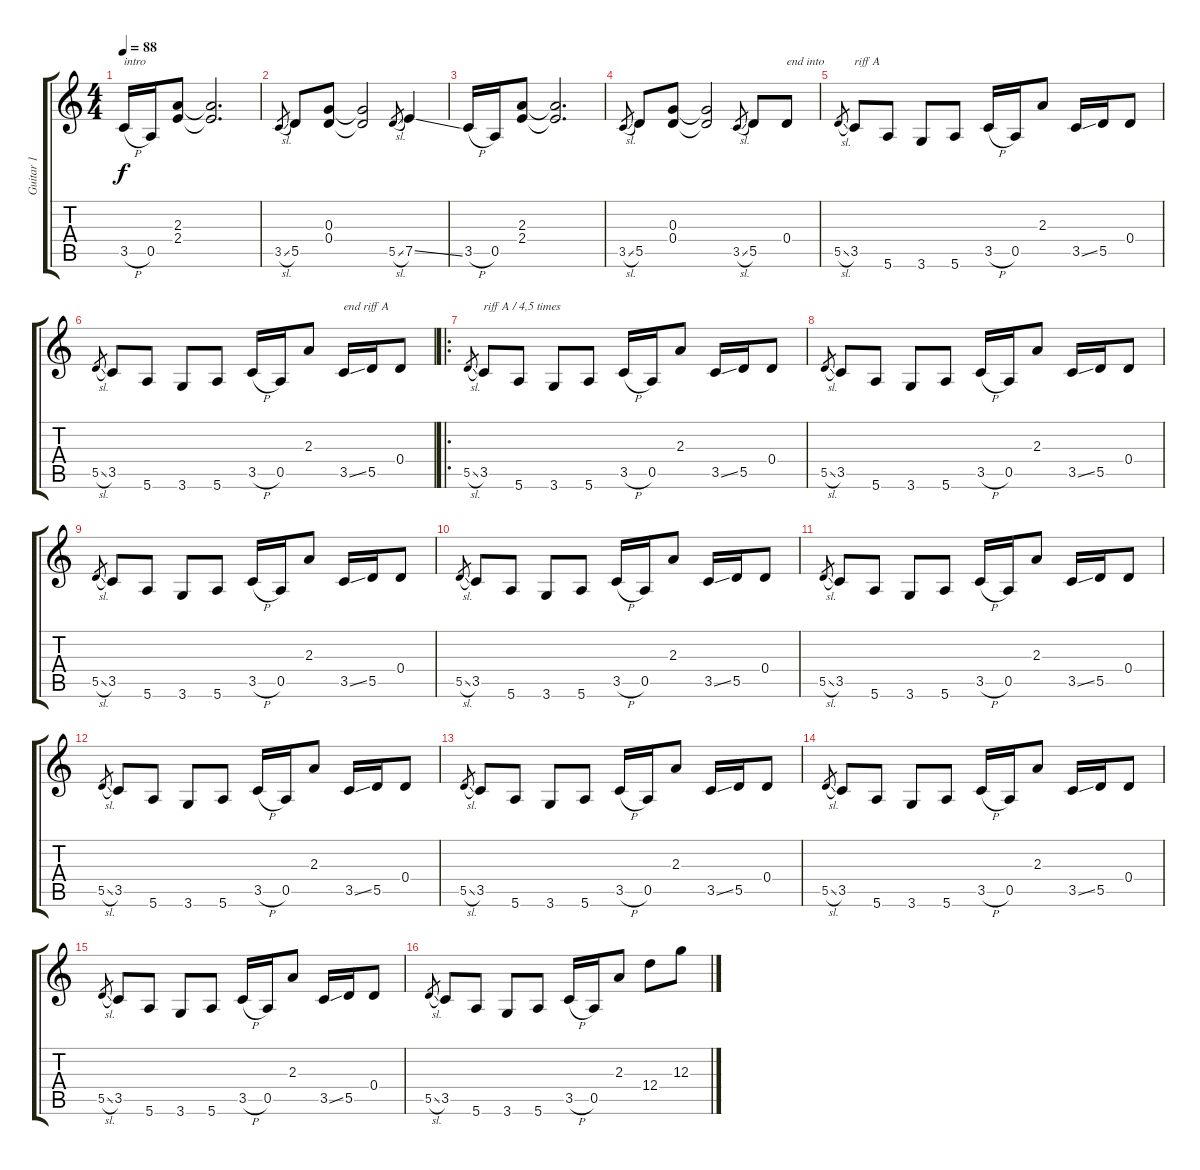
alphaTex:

\track ("Guitar 1" "Guitar 1") {instrument overdrivenguitar}
\staff {score tabs}
\tuning (E4 B3 G3 D3 A2 E2) {hide}
\ts (4 4)
\tempo 88
\clef g2
\ks c
3.5{h}.16{txt "intro" dy f instrument overdrivenguitar} 0.5.16 (2.3 2.4).8 (2.3{t} 2.4{t}).2{d} |
3.5{sl}.8{gr} 5.5.8 (0.3 0.4).8 (0.3{t} 0.4{t}).2 5.5{sl}.8{gr} 7.5{ss}.4 |
3.5{h}.16 0.5.16 (2.3 2.4).8 (2.3{t} 2.4{t}).2{d} |
3.5{sl}.8{gr} 5.5.8 (0.3 0.4).8 (0.3{t} 0.4{t}).2 3.5{sl}.8{gr} 5.5.8 0.4.8{txt "end into"} |
5.5{sl}.8{gr} 3.5.8{txt "riff A"} 5.6.8 3.6.8 5.6.8 3.5{h}.16 0.5.16 2.3.8 3.5{ss}.16 5.5.16 0.4.8 |
5.5{sl}.8{gr} 3.5.8 5.6.8 3.6.8 5.6.8 3.5{h}.16 0.5.16 2.3.8 3.5{ss}.16{txt "end riff A"} 5.5.16 0.4.8 |
\ro
5.5{sl}.8{gr} 3.5.8{txt "riff A / 4,5 times"} 5.6.8 3.6.8 5.6.8 3.5{h}.16 0.5.16 2.3.8 3.5{ss}.16 5.5.16 0.4.8 |
5.5{sl}.8{gr} 3.5.8 5.6.8 3.6.8 5.6.8 3.5{h}.16 0.5.16 2.3.8 3.5{ss}.16 5.5.16 0.4.8 |
5.5{sl}.8{gr} 3.5.8 5.6.8 3.6.8 5.6.8 3.5{h}.16 0.5.16 2.3.8 3.5{ss}.16 5.5.16 0.4.8 |
5.5{sl}.8{gr} 3.5.8 5.6.8 3.6.8 5.6.8 3.5{h}.16 0.5.16 2.3.8 3.5{ss}.16 5.5.16 0.4.8 |
5.5{sl}.8{gr} 3.5.8 5.6.8 3.6.8 5.6.8 3.5{h}.16 0.5.16 2.3.8 3.5{ss}.16 5.5.16 0.4.8 |
5.5{sl}.8{gr} 3.5.8 5.6.8 3.6.8 5.6.8 3.5{h}.16 0.5.16 2.3.8 3.5{ss}.16 5.5.16 0.4.8 |
5.5{sl}.8{gr} 3.5.8 5.6.8 3.6.8 5.6.8 3.5{h}.16 0.5.16 2.3.8 3.5{ss}.16 5.5.16 0.4.8 |
5.5{sl}.8{gr} 3.5.8 5.6.8 3.6.8 5.6.8 3.5{h}.16 0.5.16 2.3.8 3.5{ss}.16 5.5.16 0.4.8 |
5.5{sl}.8{gr} 3.5.8 5.6.8 3.6.8 5.6.8 3.5{h}.16 0.5.16 2.3.8 3.5{ss}.16 5.5.16 0.4.8 |
5.5{sl}.8{gr} 3.5.8 5.6.8 3.6.8 5.6.8 3.5{h}.16 0.5.16 2.3.8 12.4.8 12.3.8
